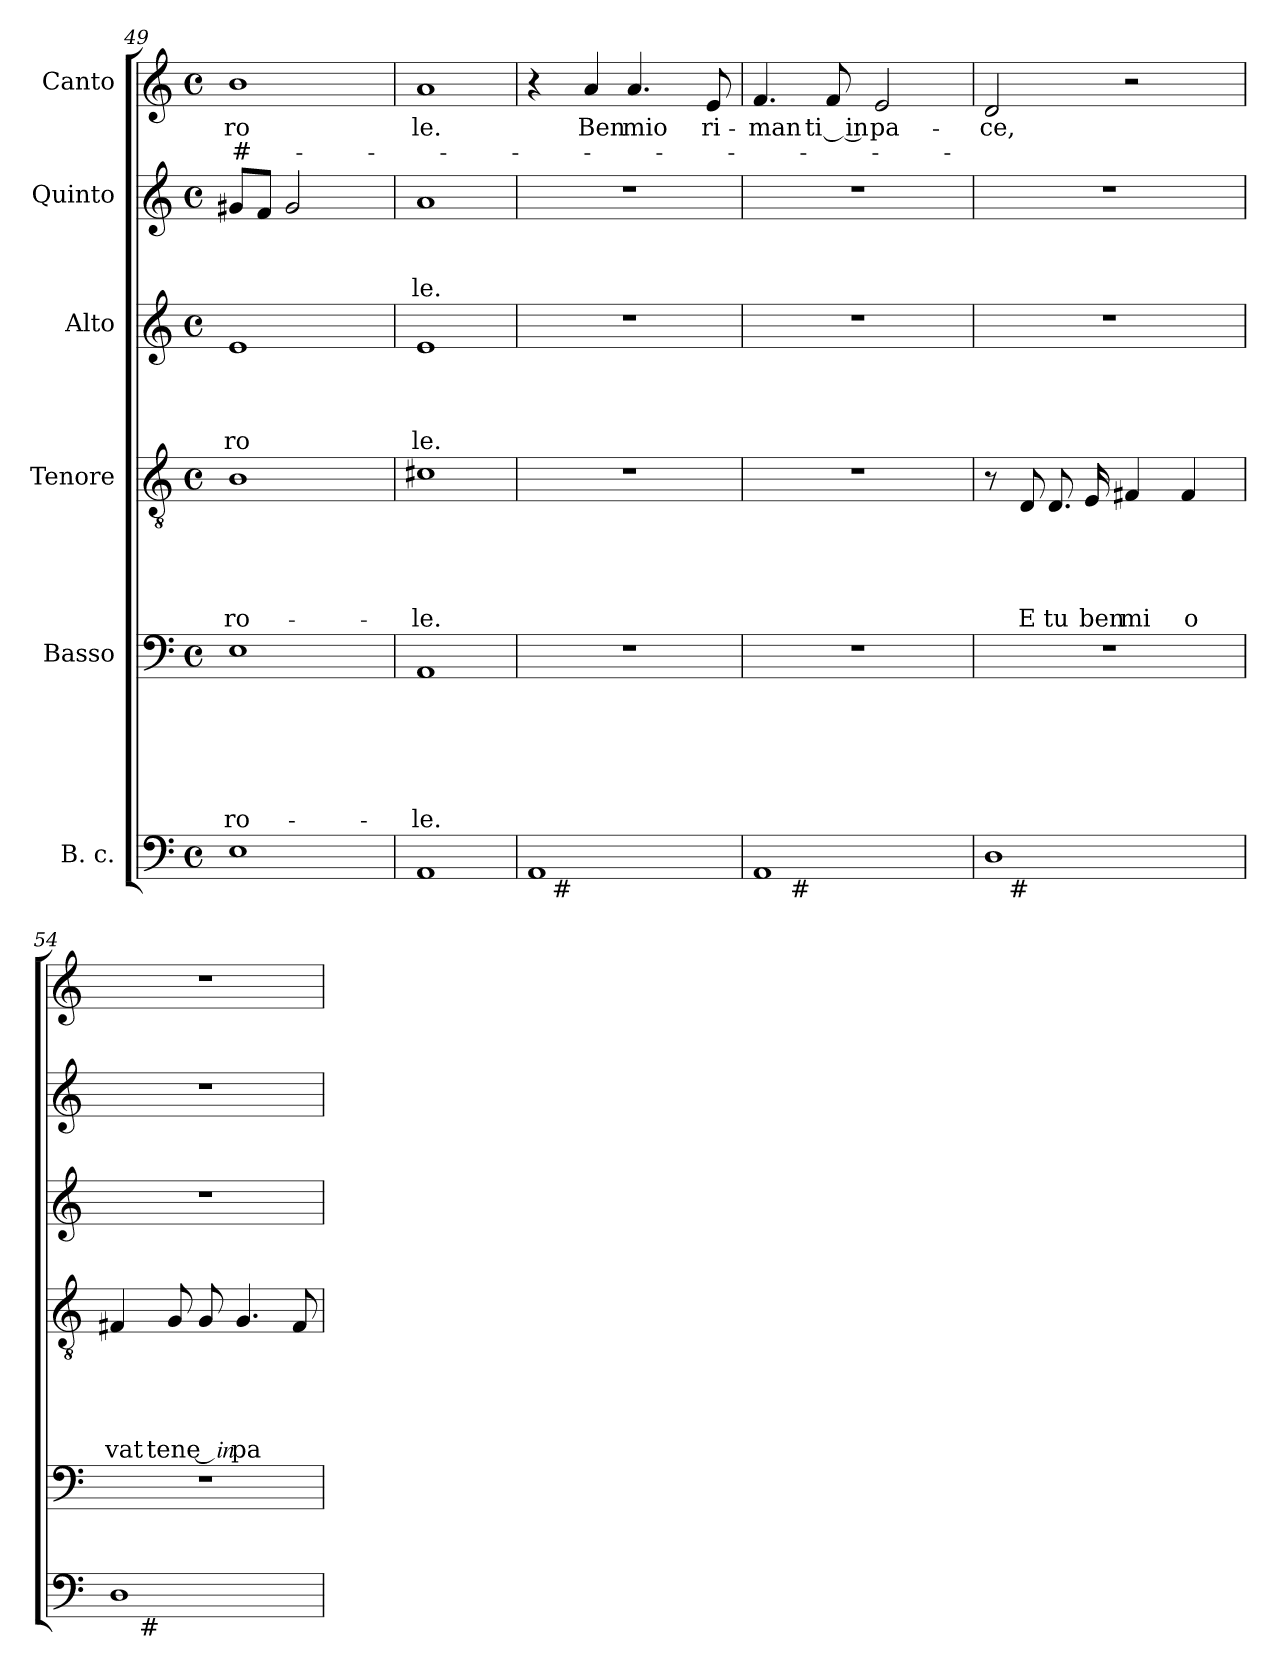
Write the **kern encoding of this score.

**kern	**kern	**text	**text	**text	**text	**text	**text	**kern	**text	**text	**text	**text	**text	**kern	**text	**text	**text	**text	**kern	**text	**text	**text	**kern	**text	**text
*part6	*part5	*part5	*part5	*part5	*part5	*part5	*part5	*part4	*part4	*part4	*part4	*part4	*part4	*part3	*part3	*part3	*part3	*part3	*part2	*part2	*part2	*part2	*part1	*part1	*part1
*staff6	*staff5	*staff5	*staff5	*staff5	*staff5	*staff5	*staff5	*staff4	*staff4	*staff4	*staff4	*staff4	*staff4	*staff3	*staff3	*staff3	*staff3	*staff3	*staff2	*staff2	*staff2	*staff2	*staff1	*staff1	*staff1
*I"B. c.	*I"Basso	*	*	*	*	*	*	*I"Tenore	*	*	*	*	*	*I"Alto	*	*	*	*	*I"Quinto	*	*	*	*I"Canto	*	*
*clefF4	*clefF4	*	*	*	*	*	*	*clefGv2	*	*	*	*	*	*clefG2	*	*	*	*	*clefG2	*	*	*	*clefG2	*	*
*k[]	*k[]	*	*	*	*	*	*	*k[]	*	*	*	*	*	*k[]	*	*	*	*	*k[]	*	*	*	*k[]	*	*
*C:	*C:	*	*	*	*	*	*	*C:	*	*	*	*	*	*C:	*	*	*	*	*C:	*	*	*	*C:	*	*
*M4/4	*M4/4	*	*	*	*	*	*	*M4/4	*	*	*	*	*	*M4/4	*	*	*	*	*M4/4	*	*	*	*M4/4	*	*
*met(c)	*met(c)	*	*	*	*	*	*	*met(c)	*	*	*	*	*	*met(c)	*	*	*	*	*met(c)	*	*	*	*met(c)	*	*
=49	=49	=49	=49	=49	=49	=49	=49	=49	=49	=49	=49	=49	=49	=49	=49	=49	=49	=49	=49	=49	=49	=49	=49	=49	=49
!	!	!	!	!	!	!	!LO:LY:b	!	!	!	!	!	!LO:LY:b	!	!	!	!	!LO:LY:b	!	!	!	!	!	!LO:LY:b	!LO:LY:b
1E	1E	.	.	.	.	.	-ro-	1B	.	.	.	.	-ro-	1e	.	.	.	ro	8g#X/L	.	.	.	1b	ro	#-
.	.	.	.	.	.	.	.	.	.	.	.	.	.	.	.	.	.	.	8f/J	.	.	.	.	.	.
.	.	.	.	.	.	.	.	.	.	.	.	.	.	.	.	.	.	.	2g#/	.	.	.	.	.	.
.	.	.	.	.	.	.	.	.	.	.	.	.	.	.	.	.	.	.	4ryy	.	.	.	.	.	.
!!LO:LB:g=z
=50	=50	=50	=50	=50	=50	=50	=50	=50	=50	=50	=50	=50	=50	=50	=50	=50	=50	=50	=50	=50	=50	=50	=50	=50	=50
!	!	!	!	!	!	!	!LO:LY:b	!	!	!	!	!	!LO:LY:b	!	!	!	!	!LO:LY:b	!	!	!	!LO:LY:b	!	!LO:LY:b	!
1AA	1AA	.	.	.	.	.	-le.	1c#X	.	.	.	.	-le.	1e	.	.	.	le.	1a	.	.	le.	1a	le.	.
=51	=51	=51	=51	=51	=51	=51	=51	=51	=51	=51	=51	=51	=51	=51	=51	=51	=51	=51	=51	=51	=51	=51	=51	=51	=51
*^	*	*	*	*	*	*	*	*	*	*	*	*	*	*	*	*	*	*	*	*	*	*	*	*	*
1AA	16.ryy	1r	.	.	.	.	.	.	1r	.	.	.	.	.	1r	.	.	.	.	1r	.	.	.	4r	.	.
!	!LO:TX:b:t=#	!	!	!	!	!	!	!	!	!	!	!	!	!	!	!	!	!	!	!	!	!	!	!	!	!
.	2ryy	.	.	.	.	.	.	.	.	.	.	.	.	.	.	.	.	.	.	.	.	.	.	.	.	.
!	!	!	!	!	!	!	!	!	!	!	!	!	!	!	!	!	!	!	!	!	!	!	!	!	!LO:LY:b	!
.	.	.	.	.	.	.	.	.	.	.	.	.	.	.	.	.	.	.	.	.	.	.	.	4a/	Ben	.
!	!	!	!	!	!	!	!	!	!	!	!	!	!	!	!	!	!	!	!	!	!	!	!	!	!LO:LY:b	!
.	.	.	.	.	.	.	.	.	.	.	.	.	.	.	.	.	.	.	.	.	.	.	.	4.a/	mio	.
.	4ryy	.	.	.	.	.	.	.	.	.	.	.	.	.	.	.	.	.	.	.	.	.	.	.	.	.
.	8ryy	.	.	.	.	.	.	.	.	.	.	.	.	.	.	.	.	.	.	.	.	.	.	.	.	.
!	!	!	!	!	!	!	!	!	!	!	!	!	!	!	!	!	!	!	!	!	!	!	!	!	!LO:LY:b	!
.	.	.	.	.	.	.	.	.	.	.	.	.	.	.	.	.	.	.	.	.	.	.	.	8e/	ri-	.
.	32ryy	.	.	.	.	.	.	.	.	.	.	.	.	.	.	.	.	.	.	.	.	.	.	.	.	.
=52	=52	=52	=52	=52	=52	=52	=52	=52	=52	=52	=52	=52	=52	=52	=52	=52	=52	=52	=52	=52	=52	=52	=52	=52	=52	=52
!	!	!	!	!	!	!	!	!	!	!	!	!	!	!	!	!	!	!	!	!	!	!	!	!	!LO:LY:b	!
1AA	8.ryy	1r	.	.	.	.	.	.	1r	.	.	.	.	.	1r	.	.	.	.	1r	.	.	.	4.f/	-man	.
!	!LO:TX:b:t=#	!	!	!	!	!	!	!	!	!	!	!	!	!	!	!	!	!	!	!	!	!	!	!	!	!
.	2ryy	.	.	.	.	.	.	.	.	.	.	.	.	.	.	.	.	.	.	.	.	.	.	.	.	.
!	!	!	!	!	!	!	!	!	!	!	!	!	!	!	!	!	!	!	!	!	!	!	!	!	!LO:LY:b:rj	!
.	.	.	.	.	.	.	.	.	.	.	.	.	.	.	.	.	.	.	.	.	.	.	.	8f/	ti‿ in	.
!	!	!	!	!	!	!	!	!	!	!	!	!	!	!	!	!	!	!	!	!	!	!	!	!	!LO:LY:b	!
.	.	.	.	.	.	.	.	.	.	.	.	.	.	.	.	.	.	.	.	.	.	.	.	2e/	pa-	.
.	4ryy	.	.	.	.	.	.	.	.	.	.	.	.	.	.	.	.	.	.	.	.	.	.	.	.	.
.	16ryy	.	.	.	.	.	.	.	.	.	.	.	.	.	.	.	.	.	.	.	.	.	.	.	.	.
=53	=53	=53	=53	=53	=53	=53	=53	=53	=53	=53	=53	=53	=53	=53	=53	=53	=53	=53	=53	=53	=53	=53	=53	=53	=53	=53
!	!	!	!	!	!	!	!	!	!	!	!	!	!	!	!	!	!	!	!	!	!	!	!	!	!LO:LY:b	!
1D	16.ryy	1r	.	.	.	.	.	.	8r	.	.	.	.	.	1r	.	.	.	.	1r	.	.	.	2d/	-ce,	.
!	!LO:TX:b:t=#	!	!	!	!	!	!	!	!	!	!	!	!	!	!	!	!	!	!	!	!	!	!	!	!	!
.	2ryy	.	.	.	.	.	.	.	.	.	.	.	.	.	.	.	.	.	.	.	.	.	.	.	.	.
!	!	!	!	!	!	!	!	!	!	!	!	!	!	!LO:LY:b	!	!	!	!	!	!	!	!	!	!	!	!
.	.	.	.	.	.	.	.	.	8D/	.	.	.	.	E	.	.	.	.	.	.	.	.	.	.	.	.
!	!	!	!	!	!	!	!	!	!	!	!	!	!	!LO:LY:b	!	!	!	!	!	!	!	!	!	!	!	!
.	.	.	.	.	.	.	.	.	8.D/	.	.	.	.	tu	.	.	.	.	.	.	.	.	.	.	.	.
!	!	!	!	!	!	!	!	!	!	!	!	!	!	!LO:LY:b	!	!	!	!	!	!	!	!	!	!	!	!
.	.	.	.	.	.	.	.	.	16E/	.	.	.	.	ben	.	.	.	.	.	.	.	.	.	.	.	.
!	!	!	!	!	!	!	!	!	!	!	!	!	!	!LO:LY:b	!	!	!	!	!	!	!	!	!	!	!	!
.	.	.	.	.	.	.	.	.	4F#X/	.	.	.	.	mi	.	.	.	.	.	.	.	.	.	2r	.	.
.	4ryy	.	.	.	.	.	.	.	.	.	.	.	.	.	.	.	.	.	.	.	.	.	.	.	.	.
!	!	!	!	!	!	!	!	!	!	!	!	!	!	!LO:LY:b	!	!	!	!	!	!	!	!	!	!	!	!
.	.	.	.	.	.	.	.	.	4F#/	.	.	.	.	o	.	.	.	.	.	.	.	.	.	.	.	.
.	8ryy	.	.	.	.	.	.	.	.	.	.	.	.	.	.	.	.	.	.	.	.	.	.	.	.	.
.	32ryy	.	.	.	.	.	.	.	.	.	.	.	.	.	.	.	.	.	.	.	.	.	.	.	.	.
=54	=54	=54	=54	=54	=54	=54	=54	=54	=54	=54	=54	=54	=54	=54	=54	=54	=54	=54	=54	=54	=54	=54	=54	=54	=54	=54
!	!	!	!	!	!	!	!	!	!	!	!	!	!	!LO:LY:b	!	!	!	!	!	!	!	!	!	!	!	!
1D	8ryy	1r	.	.	.	.	.	.	4F#X/	.	.	.	.	vat	1r	.	.	.	.	1r	.	.	.	1r	.	.
!	!LO:TX:b:t=#	!	!	!	!	!	!	!	!	!	!	!	!	!	!	!	!	!	!	!	!	!	!	!	!	!
.	2..ryy	.	.	.	.	.	.	.	.	.	.	.	.	.	.	.	.	.	.	.	.	.	.	.	.	.
!	!	!	!	!	!	!	!	!	!	!	!	!	!	!LO:LY:b	!	!	!	!	!	!	!	!	!	!	!	!
.	.	.	.	.	.	.	.	.	8G/	.	.	.	.	tene	.	.	.	.	.	.	.	.	.	.	.	.
!	!	!	!	!	!	!	!	!	!	!	!	!	!	!LO:LY:b	!	!	!	!	!	!	!	!	!	!	!	!
.	.	.	.	.	.	.	.	.	8G/	.	.	.	.	‿in	.	.	.	.	.	.	.	.	.	.	.	.
!	!	!	!	!	!	!	!	!	!	!	!	!	!	!LO:LY:b	!	!	!	!	!	!	!	!	!	!	!	!
.	.	.	.	.	.	.	.	.	4.G/	.	.	.	.	pa	.	.	.	.	.	.	.	.	.	.	.	.
.	.	.	.	.	.	.	.	.	8F#/	.	.	.	.	.	.	.	.	.	.	.	.	.	.	.	.	.
*v	*v	*	*	*	*	*	*	*	*	*	*	*	*	*	*	*	*	*	*	*	*	*	*	*	*	*
=	=	=	=	=	=	=	=	=	=	=	=	=	=	=	=	=	=	=	=	=	=	=	=	=	=
*-	*-	*-	*-	*-	*-	*-	*-	*-	*-	*-	*-	*-	*-	*-	*-	*-	*-	*-	*-	*-	*-	*-	*-	*-	*-
